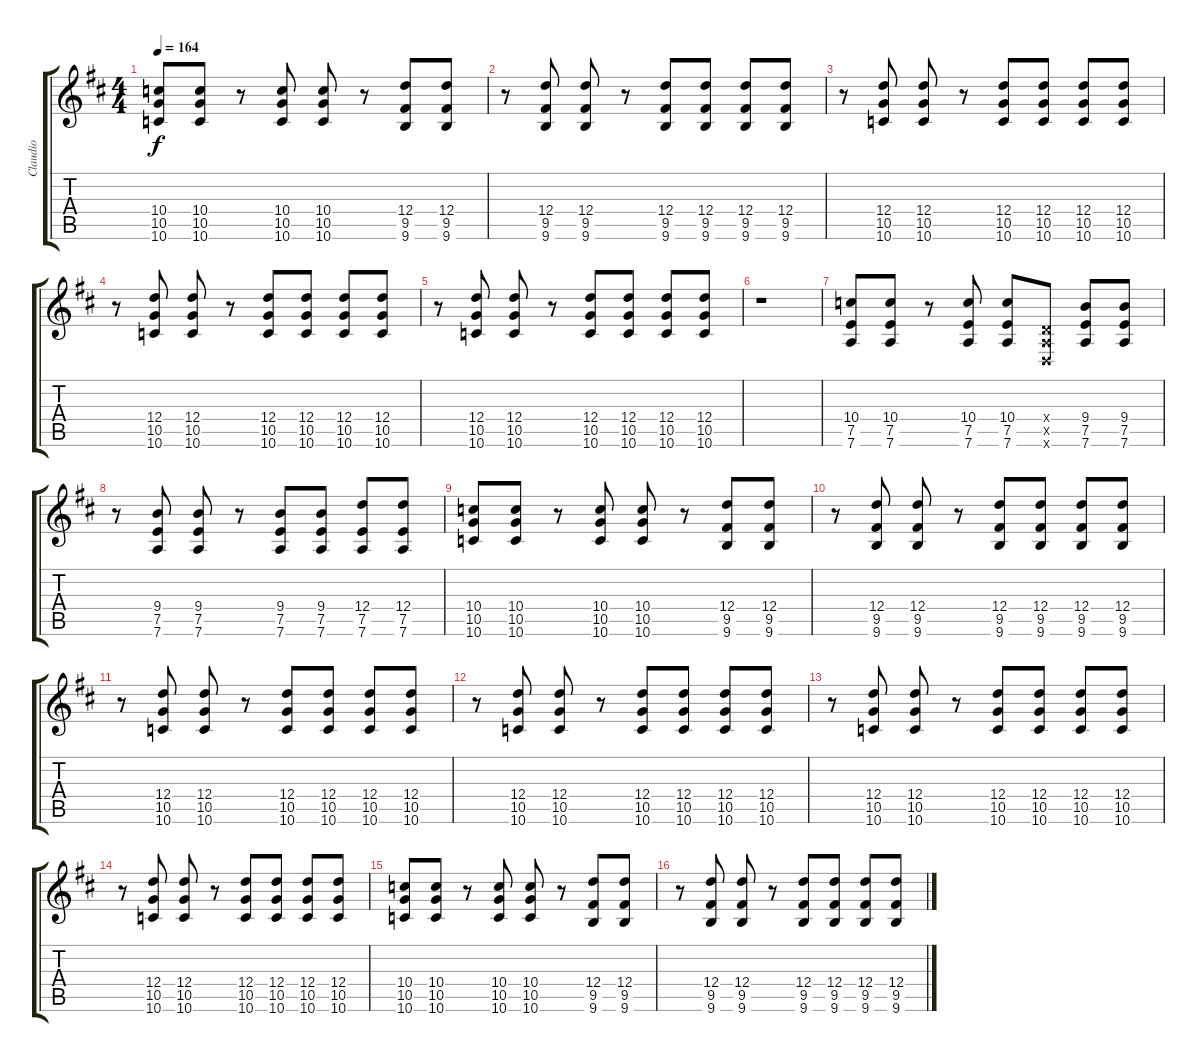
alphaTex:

\track ("Claudio" "Claudio") {instrument distortionguitar}
\staff {score tabs}
\tuning (E4 B3 G3 D3 A2 D2) {hide}
\ts (4 4)
\tempo 164
\clef g2
\ks d
(10.4 10.5 10.6).8{dy f} (10.4 10.5 10.6).8 r.8 (10.4 10.5 10.6).8 (10.4 10.5 10.6).8 r.8 (12.4 9.5 9.6).8 (12.4 9.5 9.6).8 |
r.8 (12.4 9.5 9.6).8 (12.4 9.5 9.6).8 r.8 (12.4 9.5 9.6).8 (12.4 9.5 9.6).8 (12.4 9.5 9.6).8 (12.4 9.5 9.6).8 |
r.8 (12.4 10.5 10.6).8 (12.4 10.5 10.6).8 r.8 (12.4 10.5 10.6).8 (12.4 10.5 10.6).8 (12.4 10.5 10.6).8 (12.4 10.5 10.6).8 |
r.8 (12.4 10.5 10.6).8 (12.4 10.5 10.6).8 r.8 (12.4 10.5 10.6).8 (12.4 10.5 10.6).8 (12.4 10.5 10.6).8 (12.4 10.5 10.6).8 |
r.8 (12.4 10.5 10.6).8 (12.4 10.5 10.6).8 r.8 (12.4 10.5 10.6).8 (12.4 10.5 10.6).8 (12.4 10.5 10.6).8 (12.4 10.5 10.6).8 |
r.1 |
(10.4 7.5 7.6).8 (10.4 7.5 7.6).8 r.8 (10.4 7.5 7.6).8 (10.4 7.5 7.6).8 (0.4{x} 0.5{x} 0.6{x}).8 (9.4 7.5 7.6).8 (9.4 7.5 7.6).8 |
r.8 (9.4 7.5 7.6).8 (9.4 7.5 7.6).8 r.8 (9.4 7.5 7.6).8 (9.4 7.5 7.6).8 (12.4 7.5 7.6).8 (12.4 7.5 7.6).8 |
(10.4 10.5 10.6).8 (10.4 10.5 10.6).8 r.8 (10.4 10.5 10.6).8 (10.4 10.5 10.6).8 r.8 (12.4 9.5 9.6).8 (12.4 9.5 9.6).8 |
r.8 (12.4 9.5 9.6).8 (12.4 9.5 9.6).8 r.8 (12.4 9.5 9.6).8 (12.4 9.5 9.6).8 (12.4 9.5 9.6).8 (12.4 9.5 9.6).8 |
r.8 (12.4 10.5 10.6).8 (12.4 10.5 10.6).8 r.8 (12.4 10.5 10.6).8 (12.4 10.5 10.6).8 (12.4 10.5 10.6).8 (12.4 10.5 10.6).8 |
r.8 (12.4 10.5 10.6).8 (12.4 10.5 10.6).8 r.8 (12.4 10.5 10.6).8 (12.4 10.5 10.6).8 (12.4 10.5 10.6).8 (12.4 10.5 10.6).8 |
r.8 (12.4 10.5 10.6).8 (12.4 10.5 10.6).8 r.8 (12.4 10.5 10.6).8 (12.4 10.5 10.6).8 (12.4 10.5 10.6).8 (12.4 10.5 10.6).8 |
r.8 (12.4 10.5 10.6).8 (12.4 10.5 10.6).8 r.8 (12.4 10.5 10.6).8 (12.4 10.5 10.6).8 (12.4 10.5 10.6).8 (12.4 10.5 10.6).8 |
(10.4 10.5 10.6).8 (10.4 10.5 10.6).8 r.8 (10.4 10.5 10.6).8 (10.4 10.5 10.6).8 r.8 (12.4 9.5 9.6).8 (12.4 9.5 9.6).8 |
r.8 (12.4 9.5 9.6).8 (12.4 9.5 9.6).8 r.8 (12.4 9.5 9.6).8 (12.4 9.5 9.6).8 (12.4 9.5 9.6).8 (12.4 9.5 9.6).8
